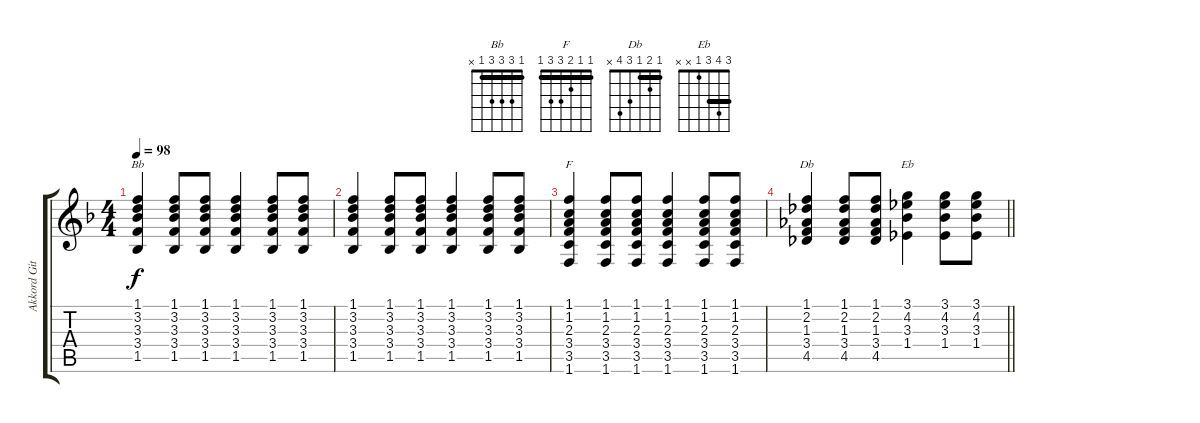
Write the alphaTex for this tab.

\track ("Akkord Gitarre" "Akkord Git") {instrument acousticguitarnylon}
\staff {score tabs}
\tuning (E4 B3 G3 D3 A2 E2) {hide}
\chord ("Bb" 1 3 3 3 1 x) {barre 1}
\chord ("F" 1 1 2 3 3 1) {barre 1}
\chord ("Db" 1 2 1 3 4 x) {barre 1}
\chord ("Eb" 3 4 3 1 x x) {barre 3}
\ts (4 4)
\tempo 98
\clef g2
\ks f
(1.1 3.2 3.3 3.4 1.5).4{ch "Bb" dy f} (1.1 3.2 3.3 3.4 1.5).8 (1.1 3.2 3.3 3.4 1.5).8 (1.1 3.2 3.3 3.4 1.5).4 (1.1 3.2 3.3 3.4 1.5).8 (1.1 3.2 3.3 3.4 1.5).8 |
(1.1 3.2 3.3 3.4 1.5).4 (1.1 3.2 3.3 3.4 1.5).8 (1.1 3.2 3.3 3.4 1.5).8 (1.1 3.2 3.3 3.4 1.5).4 (1.1 3.2 3.3 3.4 1.5).8 (1.1 3.2 3.3 3.4 1.5).8 |
(1.1 1.2 2.3 3.4 3.5 1.6).4{ch "F"} (1.1 1.2 2.3 3.4 3.5 1.6).8 (1.1 1.2 2.3 3.4 3.5 1.6).8 (1.1 1.2 2.3 3.4 3.5 1.6).4 (1.1 1.2 2.3 3.4 3.5 1.6).8 (1.1 1.2 2.3 3.4 3.5 1.6).8 |
\barLineRight lightlight
(1.1 2.2 1.3 3.4 4.5).4{ch "Db"} (1.1 2.2 1.3 3.4 4.5).8 (1.1 2.2 1.3 3.4 4.5).8 (3.1 4.2 3.3 1.4).4{ch "Eb"} (3.1 4.2 3.3 1.4).8 (3.1 4.2 3.3 1.4).8
